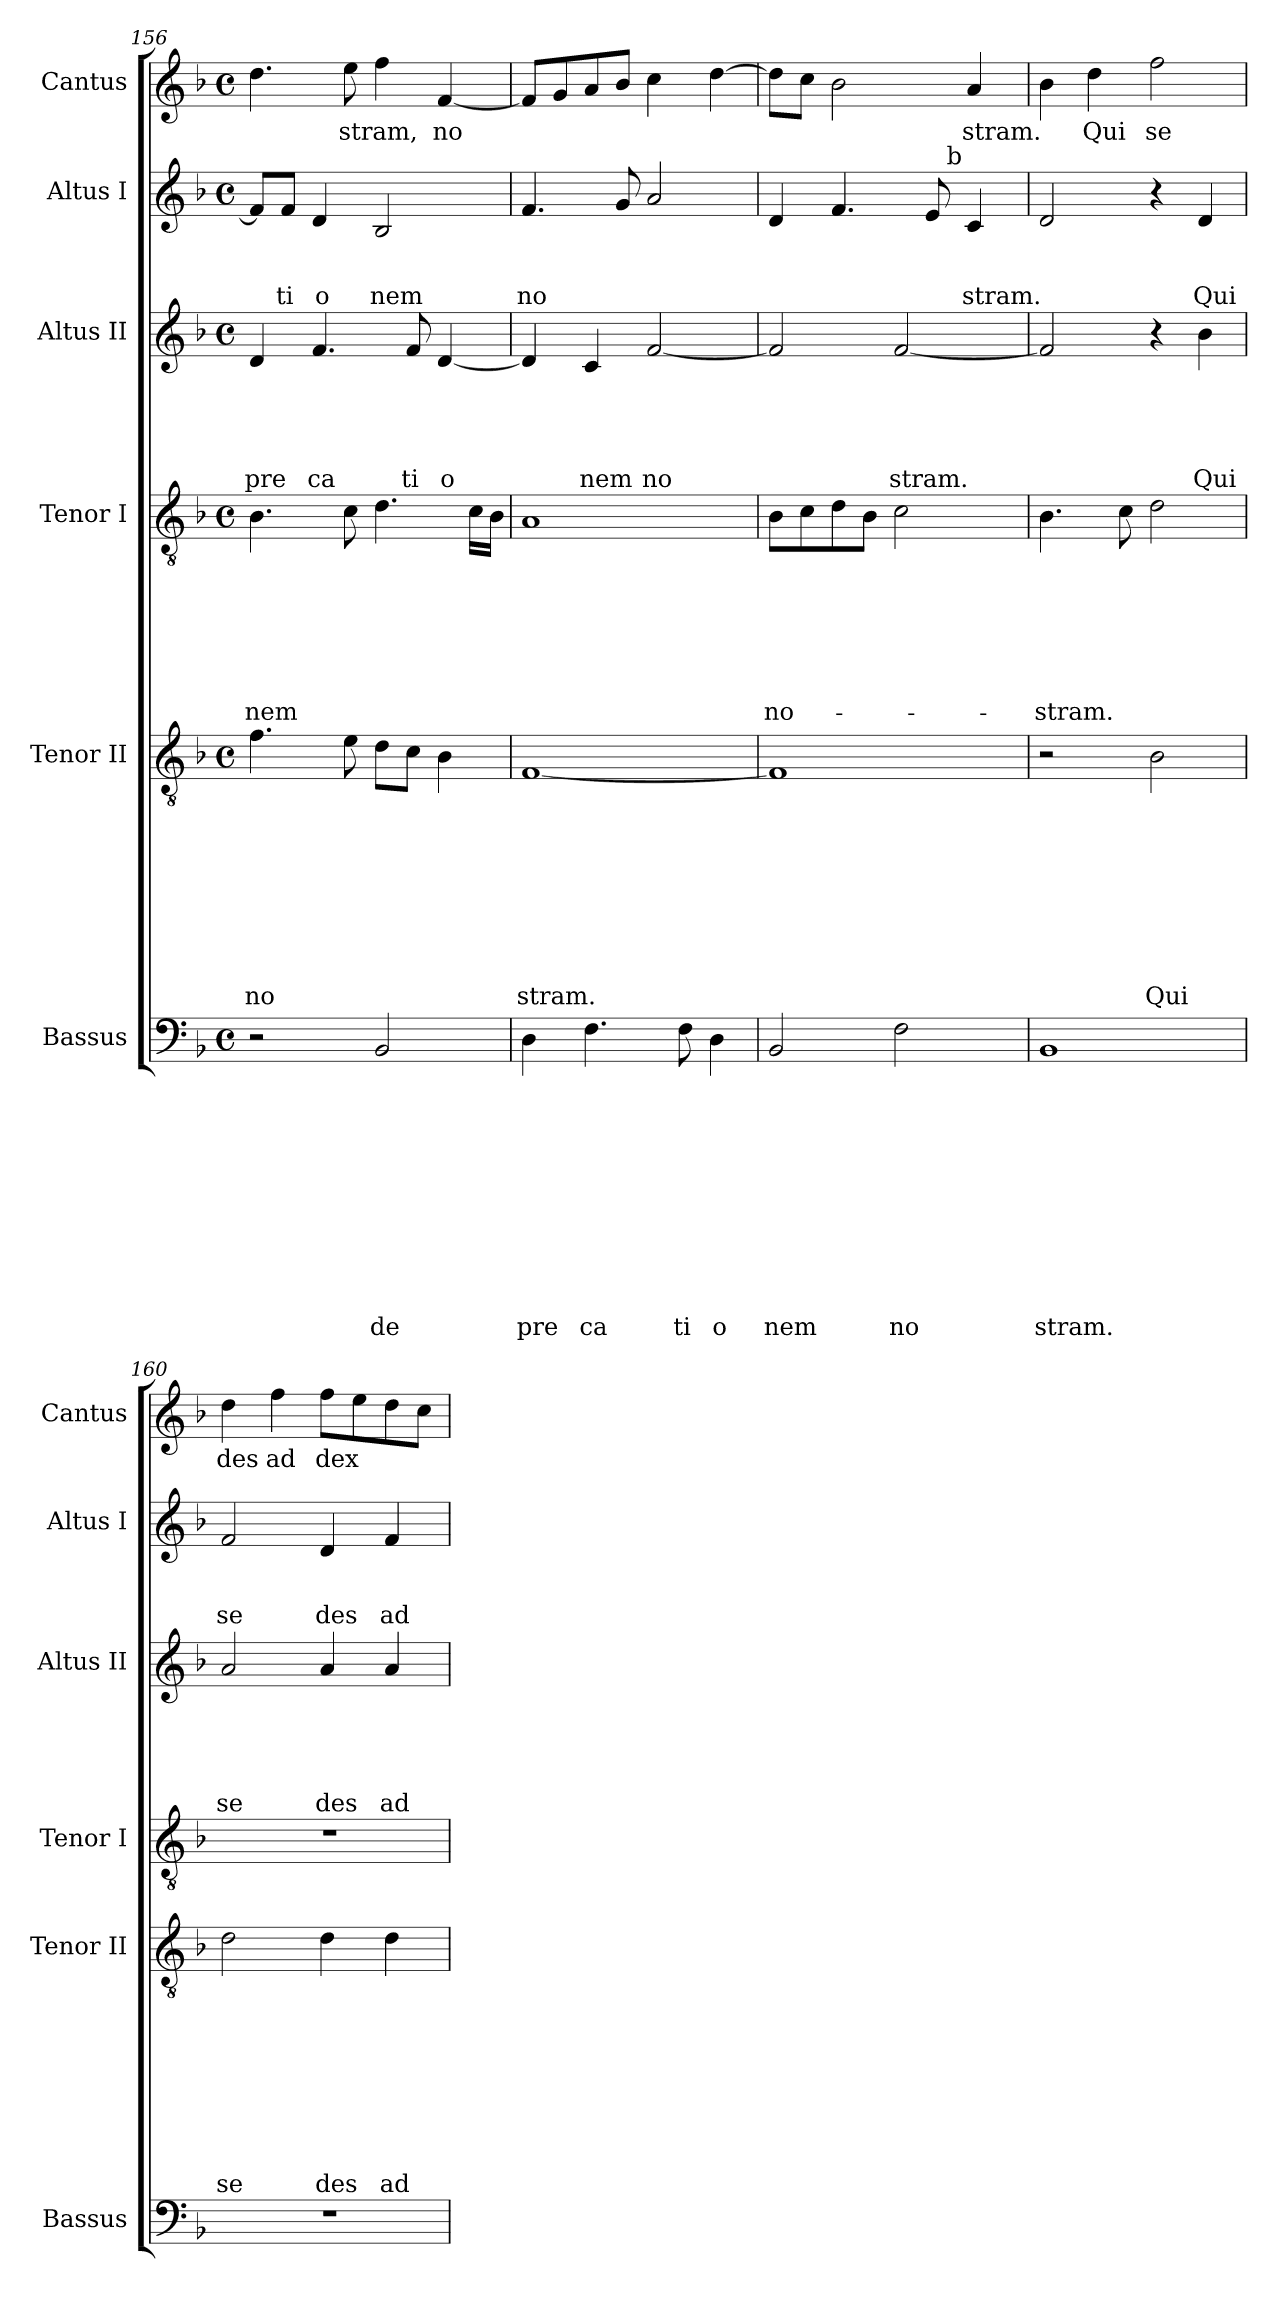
**kern	**text	**text	**text	**text	**text	**text	**text	**text	**text	**text	**text	**kern	**text	**text	**text	**text	**text	**text	**text	**text	**text	**kern	**text	**text	**text	**text	**text	**text	**text	**kern	**text	**text	**text	**text	**text	**kern	**text	**text	**text	**kern	**text
*part6	*part6	*part6	*part6	*part6	*part6	*part6	*part6	*part6	*part6	*part6	*part6	*part5	*part5	*part5	*part5	*part5	*part5	*part5	*part5	*part5	*part5	*part4	*part4	*part4	*part4	*part4	*part4	*part4	*part4	*part3	*part3	*part3	*part3	*part3	*part3	*part2	*part2	*part2	*part2	*part1	*part1
*staff6	*staff6	*staff6	*staff6	*staff6	*staff6	*staff6	*staff6	*staff6	*staff6	*staff6	*staff6	*staff5	*staff5	*staff5	*staff5	*staff5	*staff5	*staff5	*staff5	*staff5	*staff5	*staff4	*staff4	*staff4	*staff4	*staff4	*staff4	*staff4	*staff4	*staff3	*staff3	*staff3	*staff3	*staff3	*staff3	*staff2	*staff2	*staff2	*staff2	*staff1	*staff1
*I"Bassus	*	*	*	*	*	*	*	*	*	*	*	*I"Tenor II	*	*	*	*	*	*	*	*	*	*I"Tenor I	*	*	*	*	*	*	*	*I"Altus II	*	*	*	*	*	*I"Altus I	*	*	*	*I"Cantus	*
*I'Bassus	*	*	*	*	*	*	*	*	*	*	*	*I'Tenor II	*	*	*	*	*	*	*	*	*	*I'Tenor I	*	*	*	*	*	*	*	*I'Altus II	*	*	*	*	*	*I'Altus I	*	*	*	*I'Cantus	*
*clefF4	*	*	*	*	*	*	*	*	*	*	*	*clefGv2	*	*	*	*	*	*	*	*	*	*clefGv2	*	*	*	*	*	*	*	*clefG2	*	*	*	*	*	*clefG2	*	*	*	*clefG2	*
*k[b-]	*	*	*	*	*	*	*	*	*	*	*	*k[b-]	*	*	*	*	*	*	*	*	*	*k[b-]	*	*	*	*	*	*	*	*k[b-]	*	*	*	*	*	*k[b-]	*	*	*	*k[b-]	*
*F:	*	*	*	*	*	*	*	*	*	*	*	*F:	*	*	*	*	*	*	*	*	*	*F:	*	*	*	*	*	*	*	*F:	*	*	*	*	*	*F:	*	*	*	*F:	*
*M4/4	*	*	*	*	*	*	*	*	*	*	*	*M4/4	*	*	*	*	*	*	*	*	*	*M4/4	*	*	*	*	*	*	*	*M4/4	*	*	*	*	*	*M4/4	*	*	*	*M4/4	*
*met(c)	*	*	*	*	*	*	*	*	*	*	*	*met(c)	*	*	*	*	*	*	*	*	*	*met(c)	*	*	*	*	*	*	*	*met(c)	*	*	*	*	*	*met(c)	*	*	*	*met(c)	*
=156	=156	=156	=156	=156	=156	=156	=156	=156	=156	=156	=156	=156	=156	=156	=156	=156	=156	=156	=156	=156	=156	=156	=156	=156	=156	=156	=156	=156	=156	=156	=156	=156	=156	=156	=156	=156	=156	=156	=156	=156	=156
!	!	!	!	!	!	!	!	!	!	!	!	!	!	!	!	!	!	!	!	!	!LO:LY:b	!	!	!	!	!	!	!	!LO:LY:b	!	!	!	!	!	!LO:LY:b	!	!	!	!	!	!
2r	.	.	.	.	.	.	.	.	.	.	.	4.f\	.	.	.	.	.	.	.	.	no	4.B-\	.	.	.	.	.	.	-nem	4d/	.	.	.	.	pre	8f/L]	.	.	.	4.dd\	.
!	!	!	!	!	!	!	!	!	!	!	!	!	!	!	!	!	!	!	!	!	!	!	!	!	!	!	!	!	!	!	!	!	!	!	!	!	!	!	!LO:LY:b	!	!
.	.	.	.	.	.	.	.	.	.	.	.	.	.	.	.	.	.	.	.	.	.	.	.	.	.	.	.	.	.	.	.	.	.	.	.	8f/J	.	.	ti	.	.
!	!	!	!	!	!	!	!	!	!	!	!	!	!	!	!	!	!	!	!	!	!	!	!	!	!	!	!	!	!	!	!	!	!	!	!LO:LY:b	!	!	!	!LO:LY:b	!	!
.	.	.	.	.	.	.	.	.	.	.	.	.	.	.	.	.	.	.	.	.	.	.	.	.	.	.	.	.	.	4.f/	.	.	.	.	ca	4d/	.	.	o	.	.
!	!	!	!	!	!	!	!	!	!	!	!	!	!	!	!	!	!	!	!	!	!	!	!	!	!	!	!	!	!	!	!	!	!	!	!	!	!	!	!	!	!LO:LY:b
.	.	.	.	.	.	.	.	.	.	.	.	8e\	.	.	.	.	.	.	.	.	.	8c\	.	.	.	.	.	.	.	.	.	.	.	.	.	.	.	.	.	8ee\	stram,
!	!	!	!	!	!	!	!	!	!	!	!LO:LY:b	!	!	!	!	!	!	!	!	!	!	!	!	!	!	!	!	!	!	!	!	!	!	!	!	!	!	!	!LO:LY:b	!	!
2BB-/	.	.	.	.	.	.	.	.	.	.	de	8d\L	.	.	.	.	.	.	.	.	.	4.d\	.	.	.	.	.	.	.	.	.	.	.	.	.	2B-/	.	.	nem	4ff\	.
!	!	!	!	!	!	!	!	!	!	!	!	!	!	!	!	!	!	!	!	!	!	!	!	!	!	!	!	!	!	!	!	!	!	!	!LO:LY:b	!	!	!	!	!	!
.	.	.	.	.	.	.	.	.	.	.	.	8c\J	.	.	.	.	.	.	.	.	.	.	.	.	.	.	.	.	.	8f/	.	.	.	.	ti	.	.	.	.	.	.
!	!	!	!	!	!	!	!	!	!	!	!	!	!	!	!	!	!	!	!	!	!	!	!	!	!	!	!	!	!	!	!	!	!	!	!LO:LY:b	!	!	!	!	!	!LO:LY:b
.	.	.	.	.	.	.	.	.	.	.	.	4B-\	.	.	.	.	.	.	.	.	.	.	.	.	.	.	.	.	.	[<4d/	.	.	.	.	o	.	.	.	.	[<4f/	no
.	.	.	.	.	.	.	.	.	.	.	.	.	.	.	.	.	.	.	.	.	.	16c\LL	.	.	.	.	.	.	.	.	.	.	.	.	.	.	.	.	.	.	.
.	.	.	.	.	.	.	.	.	.	.	.	.	.	.	.	.	.	.	.	.	.	16B-\JJ	.	.	.	.	.	.	.	.	.	.	.	.	.	.	.	.	.	.	.
=157	=157	=157	=157	=157	=157	=157	=157	=157	=157	=157	=157	=157	=157	=157	=157	=157	=157	=157	=157	=157	=157	=157	=157	=157	=157	=157	=157	=157	=157	=157	=157	=157	=157	=157	=157	=157	=157	=157	=157	=157	=157
!	!	!	!	!	!	!	!	!	!	!	!LO:LY:b	!	!	!	!	!	!	!	!	!	!LO:LY:b	!	!	!	!	!	!	!	!	!	!	!	!	!	!	!	!	!	!LO:LY:b	!	!
4D\	.	.	.	.	.	.	.	.	.	.	pre	[<1F	.	.	.	.	.	.	.	.	stram.	1A	.	.	.	.	.	.	.	4d/]	.	.	.	.	.	4.f/	.	.	no	8f/L]	.
.	.	.	.	.	.	.	.	.	.	.	.	.	.	.	.	.	.	.	.	.	.	.	.	.	.	.	.	.	.	.	.	.	.	.	.	.	.	.	.	8g/	.
!	!	!	!	!	!	!	!	!	!	!	!LO:LY:b	!	!	!	!	!	!	!	!	!	!	!	!	!	!	!	!	!	!	!	!	!	!	!	!LO:LY:b	!	!	!	!	!	!
4.F\	.	.	.	.	.	.	.	.	.	.	ca	.	.	.	.	.	.	.	.	.	.	.	.	.	.	.	.	.	.	4c/	.	.	.	.	nem	.	.	.	.	8a/	.
.	.	.	.	.	.	.	.	.	.	.	.	.	.	.	.	.	.	.	.	.	.	.	.	.	.	.	.	.	.	.	.	.	.	.	.	8g/	.	.	.	8b-/J	.
!	!	!	!	!	!	!	!	!	!	!	!	!	!	!	!	!	!	!	!	!	!	!	!	!	!	!	!	!	!	!	!	!	!	!	!LO:LY:b	!	!	!	!	!	!
.	.	.	.	.	.	.	.	.	.	.	.	.	.	.	.	.	.	.	.	.	.	.	.	.	.	.	.	.	.	[<2f/	.	.	.	.	no	2a/	.	.	.	4cc\	.
!	!	!	!	!	!	!	!	!	!	!	!LO:LY:b	!	!	!	!	!	!	!	!	!	!	!	!	!	!	!	!	!	!	!	!	!	!	!	!	!	!	!	!	!	!
8F\	.	.	.	.	.	.	.	.	.	.	ti	.	.	.	.	.	.	.	.	.	.	.	.	.	.	.	.	.	.	.	.	.	.	.	.	.	.	.	.	.	.
!	!	!	!	!	!	!	!	!	!	!	!LO:LY:b	!	!	!	!	!	!	!	!	!	!	!	!	!	!	!	!	!	!	!	!	!	!	!	!	!	!	!	!	!	!
4D\	.	.	.	.	.	.	.	.	.	.	o	.	.	.	.	.	.	.	.	.	.	.	.	.	.	.	.	.	.	.	.	.	.	.	.	.	.	.	.	[>4dd\	.
=158	=158	=158	=158	=158	=158	=158	=158	=158	=158	=158	=158	=158	=158	=158	=158	=158	=158	=158	=158	=158	=158	=158	=158	=158	=158	=158	=158	=158	=158	=158	=158	=158	=158	=158	=158	=158	=158	=158	=158	=158	=158
!	!	!	!	!	!	!	!	!	!	!	!LO:LY:b	!	!	!	!	!	!	!	!	!	!	!	!	!	!	!	!	!	!LO:LY:b	!	!	!	!	!	!	!	!	!	!	!	!
*	*	*	*	*	*	*	*	*	*	*	*	*	*	*	*	*	*	*	*	*	*	*	*	*	*	*	*	*	*	*	*	*	*	*	*	*^	*	*	*	*	*
2BB-/	.	.	.	.	.	.	.	.	.	.	nem	1F]	.	.	.	.	.	.	.	.	.	8B-\L	.	.	.	.	.	.	no-	2f/]	.	.	.	.	.	4d/	2ryy	.	.	.	8dd\L]	.
.	.	.	.	.	.	.	.	.	.	.	.	.	.	.	.	.	.	.	.	.	.	8c\	.	.	.	.	.	.	.	.	.	.	.	.	.	.	.	.	.	.	8cc\J	.
.	.	.	.	.	.	.	.	.	.	.	.	.	.	.	.	.	.	.	.	.	.	8d\	.	.	.	.	.	.	.	.	.	.	.	.	.	4.f/	.	.	.	.	2b-\	.
.	.	.	.	.	.	.	.	.	.	.	.	.	.	.	.	.	.	.	.	.	.	8B-\J	.	.	.	.	.	.	.	.	.	.	.	.	.	.	.	.	.	.	.	.
!	!	!	!	!	!	!	!	!	!	!	!LO:LY:b	!	!	!	!	!	!	!	!	!	!	!	!	!	!	!	!	!	!	!	!	!	!	!	!LO:LY:b	!	!	!	!	!	!	!
2F\	.	.	.	.	.	.	.	.	.	.	no	.	.	.	.	.	.	.	.	.	.	2c\	.	.	.	.	.	.	.	[<2f/	.	.	.	.	stram.	.	8.ryy	.	.	.	.	.
.	.	.	.	.	.	.	.	.	.	.	.	.	.	.	.	.	.	.	.	.	.	.	.	.	.	.	.	.	.	.	.	.	.	.	.	8e/	.	.	.	.	.	.
!	!	!	!	!	!	!	!	!	!	!	!	!	!	!	!	!	!	!	!	!	!	!	!	!	!	!	!	!	!	!	!	!	!	!	!	!	!LO:TX:a:t=b	!	!	!	!	!
.	.	.	.	.	.	.	.	.	.	.	.	.	.	.	.	.	.	.	.	.	.	.	.	.	.	.	.	.	.	.	.	.	.	.	.	.	4ryy	.	.	.	.	.
!	!	!	!	!	!	!	!	!	!	!	!	!	!	!	!	!	!	!	!	!	!	!	!	!	!	!	!	!	!	!	!	!	!	!	!	!	!	!	!	!LO:LY:b	!	!LO:LY:b
.	.	.	.	.	.	.	.	.	.	.	.	.	.	.	.	.	.	.	.	.	.	.	.	.	.	.	.	.	.	.	.	.	.	.	.	4c/	.	.	.	stram.	4a/	stram.
.	.	.	.	.	.	.	.	.	.	.	.	.	.	.	.	.	.	.	.	.	.	.	.	.	.	.	.	.	.	.	.	.	.	.	.	.	16ryy	.	.	.	.	.
=159	=159	=159	=159	=159	=159	=159	=159	=159	=159	=159	=159	=159	=159	=159	=159	=159	=159	=159	=159	=159	=159	=159	=159	=159	=159	=159	=159	=159	=159	=159	=159	=159	=159	=159	=159	=159	=159	=159	=159	=159	=159	=159
!	!	!	!	!	!	!	!	!	!	!	!LO:LY:b	!	!	!	!	!	!	!	!	!	!	!	!	!	!	!	!	!	!LO:LY:b	!	!	!	!	!	!	!	!	!	!	!	!	!
*	*	*	*	*	*	*	*	*	*	*	*	*	*	*	*	*	*	*	*	*	*	*	*	*	*	*	*	*	*	*	*	*	*	*	*	*v	*v	*	*	*	*	*
1BB-	.	.	.	.	.	.	.	.	.	.	stram.	2r	.	.	.	.	.	.	.	.	.	4.B-\	.	.	.	.	.	.	-stram.	2f/]	.	.	.	.	.	2d/	.	.	.	4b-\	.
!	!	!	!	!	!	!	!	!	!	!	!	!	!	!	!	!	!	!	!	!	!	!	!	!	!	!	!	!	!	!	!	!	!	!	!	!	!	!	!	!	!LO:LY:b
.	.	.	.	.	.	.	.	.	.	.	.	.	.	.	.	.	.	.	.	.	.	.	.	.	.	.	.	.	.	.	.	.	.	.	.	.	.	.	.	4dd\	Qui
.	.	.	.	.	.	.	.	.	.	.	.	.	.	.	.	.	.	.	.	.	.	8c\	.	.	.	.	.	.	.	.	.	.	.	.	.	.	.	.	.	.	.
!	!	!	!	!	!	!	!	!	!	!	!	!	!	!	!	!	!	!	!	!	!LO:LY:b	!	!	!	!	!	!	!	!	!	!	!	!	!	!	!	!	!	!	!	!LO:LY:b
.	.	.	.	.	.	.	.	.	.	.	.	2B-\	.	.	.	.	.	.	.	.	Qui	2d\	.	.	.	.	.	.	.	4r	.	.	.	.	.	4r	.	.	.	2ff\	se
!	!	!	!	!	!	!	!	!	!	!	!	!	!	!	!	!	!	!	!	!	!	!	!	!	!	!	!	!	!	!	!	!	!	!	!LO:LY:b	!	!	!	!LO:LY:b	!	!
.	.	.	.	.	.	.	.	.	.	.	.	.	.	.	.	.	.	.	.	.	.	.	.	.	.	.	.	.	.	4b-\	.	.	.	.	Qui	4d/	.	.	Qui	.	.
=160	=160	=160	=160	=160	=160	=160	=160	=160	=160	=160	=160	=160	=160	=160	=160	=160	=160	=160	=160	=160	=160	=160	=160	=160	=160	=160	=160	=160	=160	=160	=160	=160	=160	=160	=160	=160	=160	=160	=160	=160	=160
!	!	!	!	!	!	!	!	!	!	!	!	!	!	!	!	!	!	!	!	!	!LO:LY:b	!	!	!	!	!	!	!	!	!	!	!	!	!	!LO:LY:b	!	!	!	!LO:LY:b	!	!LO:LY:b
1r	.	.	.	.	.	.	.	.	.	.	.	2d\	.	.	.	.	.	.	.	.	se	1r	.	.	.	.	.	.	.	2a/	.	.	.	.	se	2f/	.	.	se	4dd\	des
!	!	!	!	!	!	!	!	!	!	!	!	!	!	!	!	!	!	!	!	!	!	!	!	!	!	!	!	!	!	!	!	!	!	!	!	!	!	!	!	!	!LO:LY:b
.	.	.	.	.	.	.	.	.	.	.	.	.	.	.	.	.	.	.	.	.	.	.	.	.	.	.	.	.	.	.	.	.	.	.	.	.	.	.	.	4ff\	ad
!	!	!	!	!	!	!	!	!	!	!	!	!	!	!	!	!	!	!	!	!	!LO:LY:b	!	!	!	!	!	!	!	!	!	!	!	!	!	!LO:LY:b	!	!	!	!LO:LY:b	!	!LO:LY:b
.	.	.	.	.	.	.	.	.	.	.	.	4d\	.	.	.	.	.	.	.	.	des	.	.	.	.	.	.	.	.	4a/	.	.	.	.	des	4d/	.	.	des	8ff\L	dex
.	.	.	.	.	.	.	.	.	.	.	.	.	.	.	.	.	.	.	.	.	.	.	.	.	.	.	.	.	.	.	.	.	.	.	.	.	.	.	.	8ee\	.
!	!	!	!	!	!	!	!	!	!	!	!	!	!	!	!	!	!	!	!	!	!LO:LY:b	!	!	!	!	!	!	!	!	!	!	!	!	!	!LO:LY:b	!	!	!	!LO:LY:b	!	!
.	.	.	.	.	.	.	.	.	.	.	.	4d\	.	.	.	.	.	.	.	.	ad	.	.	.	.	.	.	.	.	4a/	.	.	.	.	ad	4f/	.	.	ad	8dd\	.
.	.	.	.	.	.	.	.	.	.	.	.	.	.	.	.	.	.	.	.	.	.	.	.	.	.	.	.	.	.	.	.	.	.	.	.	.	.	.	.	8cc\J	.
=	=	=	=	=	=	=	=	=	=	=	=	=	=	=	=	=	=	=	=	=	=	=	=	=	=	=	=	=	=	=	=	=	=	=	=	=	=	=	=	=	=
*-	*-	*-	*-	*-	*-	*-	*-	*-	*-	*-	*-	*-	*-	*-	*-	*-	*-	*-	*-	*-	*-	*-	*-	*-	*-	*-	*-	*-	*-	*-	*-	*-	*-	*-	*-	*-	*-	*-	*-	*-	*-
